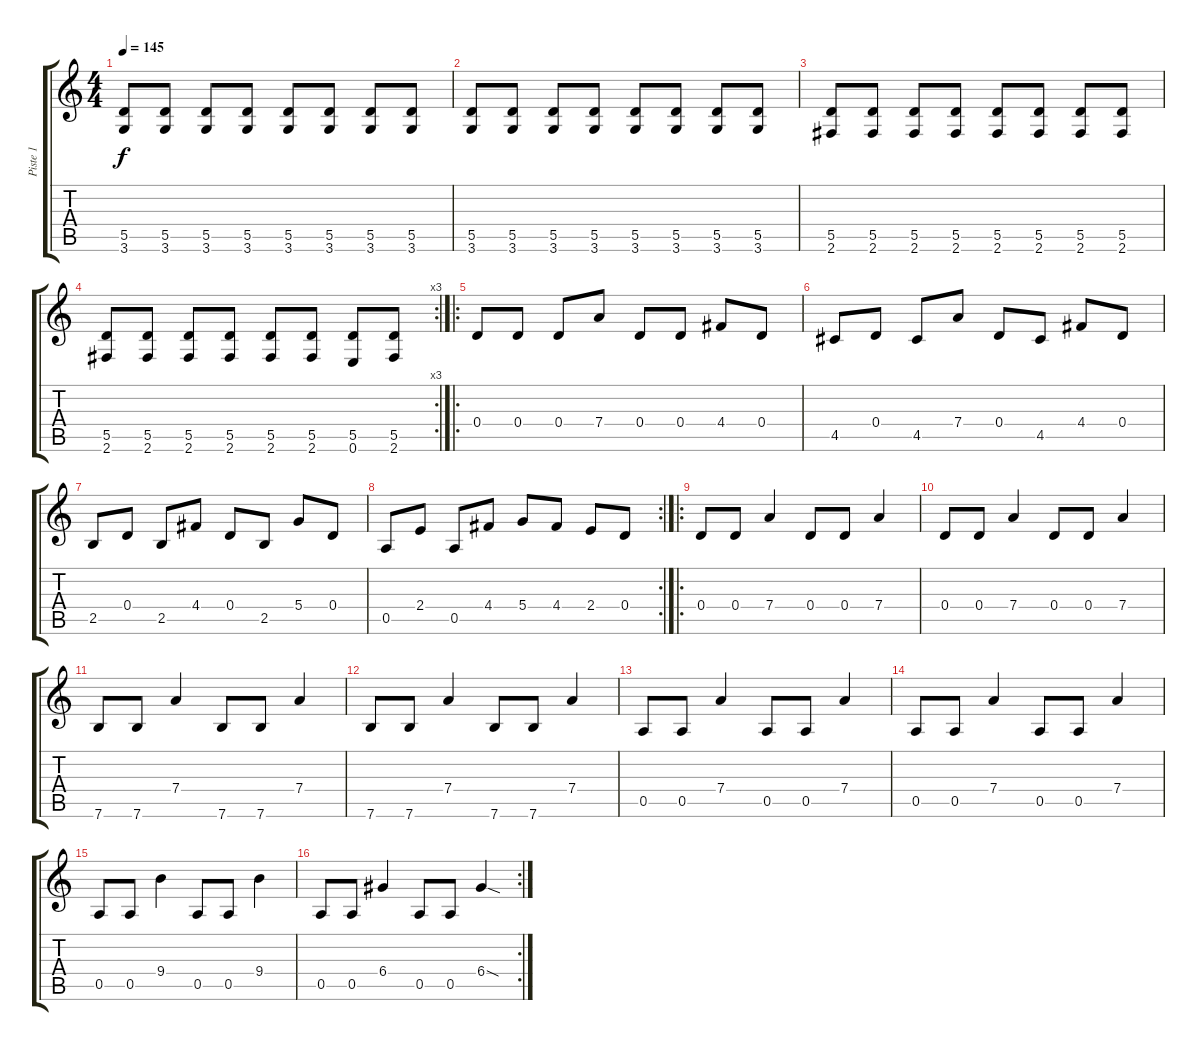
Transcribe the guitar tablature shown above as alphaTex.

\track ("Piste 1" "Piste 1") {instrument overdrivenguitar}
\staff {score tabs}
\tuning (E4 B3 G3 D3 A2 E2) {hide}
\ts (4 4)
\tempo 145
\clef g2
\ks c
(5.5 3.6).8{dy f} (5.5 3.6).8 (5.5 3.6).8 (5.5 3.6).8 (5.5 3.6).8 (5.5 3.6).8 (5.5 3.6).8 (5.5 3.6).8 |
(5.5 3.6).8 (5.5 3.6).8 (5.5 3.6).8 (5.5 3.6).8 (5.5 3.6).8 (5.5 3.6).8 (5.5 3.6).8 (5.5 3.6).8 |
(5.5 2.6).8 (5.5 2.6).8 (5.5 2.6).8 (5.5 2.6).8 (5.5 2.6).8 (5.5 2.6).8 (5.5 2.6).8 (5.5 2.6).8 |
\rc 3
(5.5 2.6).8 (5.5 2.6).8 (5.5 2.6).8 (5.5 2.6).8 (5.5 2.6).8 (5.5 2.6).8 (5.5 0.6).8 (5.5 2.6).8 |
\ro
0.4.8 0.4.8 0.4.8 7.4.8 0.4.8 0.4.8 4.4.8 0.4.8 |
4.5.8 0.4.8 4.5.8 7.4.8 0.4.8 4.5.8 4.4.8 0.4.8 |
2.5.8 0.4.8 2.5.8 4.4.8 0.4.8 2.5.8 5.4.8 0.4.8 |
\rc 2
0.5.8 2.4.8 0.5.8 4.4.8 5.4.8 4.4.8 2.4.8 0.4.8 |
\ro
0.4.8 0.4.8 7.4.4 0.4.8 0.4.8 7.4.4 |
0.4.8 0.4.8 7.4.4 0.4.8 0.4.8 7.4.4 |
7.6.8 7.6.8 7.4.4 7.6.8 7.6.8 7.4.4 |
7.6.8 7.6.8 7.4.4 7.6.8 7.6.8 7.4.4 |
0.5.8 0.5.8 7.4.4 0.5.8 0.5.8 7.4.4 |
0.5.8 0.5.8 7.4.4 0.5.8 0.5.8 7.4.4 |
0.5.8 0.5.8 9.4.4 0.5.8 0.5.8 9.4.4 |
\rc 2
0.5.8 0.5.8 6.4.4 0.5.8 0.5.8 6.4{sod}.4
